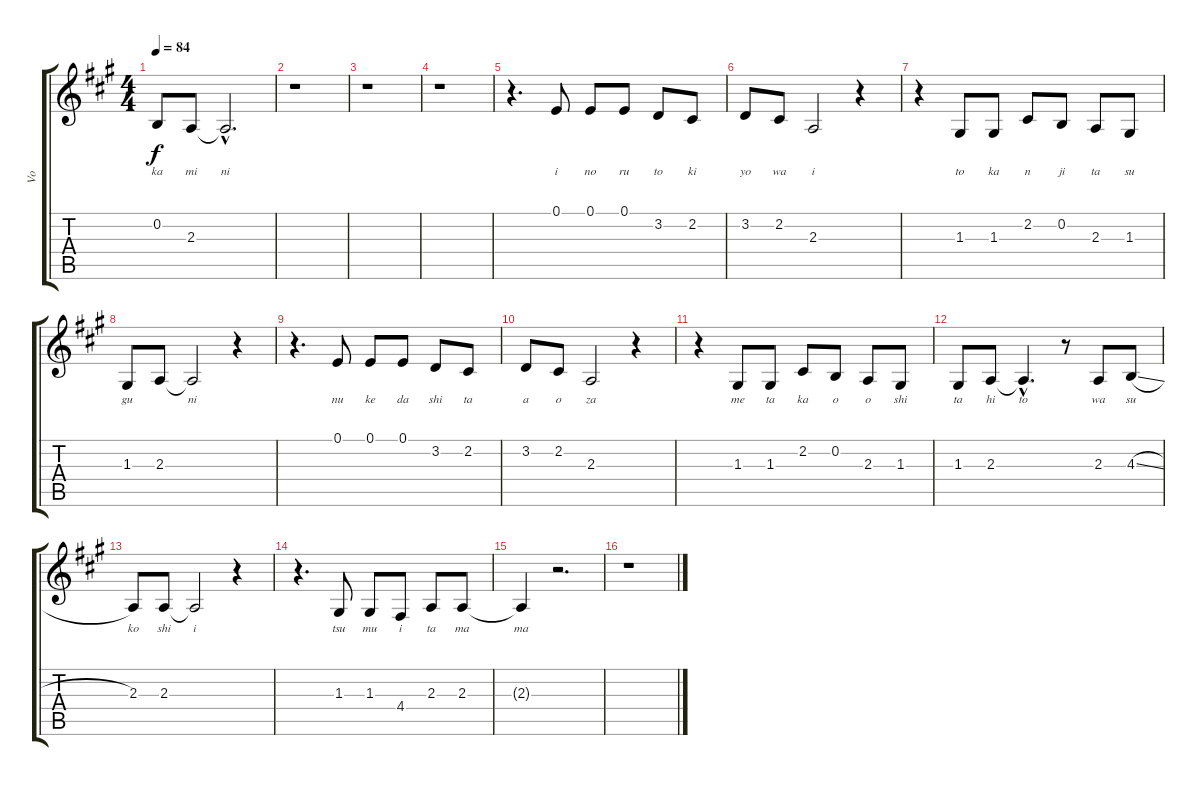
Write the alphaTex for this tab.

\track ("Vo" "Vo") {instrument flute}
\staff {score tabs}
\tuning (E4 B3 G3 D3 A2 E2) {hide}
\ts (4 4)
\tempo 84
\clef g2
\ks a
0.2.8{lyrics (0 "ka") lyrics (1 "") lyrics (2 "") lyrics (3 "") lyrics (4 "") dy f} 2.3.8{lyrics (0 "mi") lyrics (1 "") lyrics (2 "") lyrics (3 "") lyrics (4 "")} 2.3{hac t}.2{d lyrics (0 "ni") lyrics (1 "") lyrics (2 "") lyrics (3 "") lyrics (4 "")} |
r.1 |
r.1 |
r.1 |
r.4{d} 0.1.8{lyrics (0 "i") lyrics (1 "") lyrics (2 "") lyrics (3 "") lyrics (4 "")} 0.1.8{lyrics (0 "no") lyrics (1 "") lyrics (2 "") lyrics (3 "") lyrics (4 "")} 0.1.8{lyrics (0 "ru") lyrics (1 "") lyrics (2 "") lyrics (3 "") lyrics (4 "")} 3.2.8{lyrics (0 "to") lyrics (1 "") lyrics (2 "") lyrics (3 "") lyrics (4 "")} 2.2.8{lyrics (0 "ki") lyrics (1 "") lyrics (2 "") lyrics (3 "") lyrics (4 "")} |
3.2.8{lyrics (0 "yo") lyrics (1 "") lyrics (2 "") lyrics (3 "") lyrics (4 "")} 2.2.8{lyrics (0 "wa") lyrics (1 "") lyrics (2 "") lyrics (3 "") lyrics (4 "")} 2.3.2{lyrics (0 "i") lyrics (1 "") lyrics (2 "") lyrics (3 "") lyrics (4 "")} r.4 |
r.4 1.3.8{lyrics (0 "to") lyrics (1 "") lyrics (2 "") lyrics (3 "") lyrics (4 "")} 1.3.8{lyrics (0 "ka") lyrics (1 "") lyrics (2 "") lyrics (3 "") lyrics (4 "")} 2.2.8{lyrics (0 "n") lyrics (1 "") lyrics (2 "") lyrics (3 "") lyrics (4 "")} 0.2.8{lyrics (0 "ji") lyrics (1 "") lyrics (2 "") lyrics (3 "") lyrics (4 "")} 2.3.8{lyrics (0 "ta") lyrics (1 "") lyrics (2 "") lyrics (3 "") lyrics (4 "")} 1.3.8{lyrics (0 "su") lyrics (1 "") lyrics (2 "") lyrics (3 "") lyrics (4 "")} |
1.3.8{lyrics (0 "gu") lyrics (1 "") lyrics (2 "") lyrics (3 "") lyrics (4 "")} 2.3.8{lyrics (0 "") lyrics (1 "") lyrics (2 "") lyrics (3 "") lyrics (4 "")} 2.3{t}.2{lyrics (0 "ni") lyrics (1 "") lyrics (2 "") lyrics (3 "") lyrics (4 "")} r.4 |
r.4{d} 0.1.8{lyrics (0 "nu") lyrics (1 "") lyrics (2 "") lyrics (3 "") lyrics (4 "")} 0.1.8{lyrics (0 "ke") lyrics (1 "") lyrics (2 "") lyrics (3 "") lyrics (4 "")} 0.1.8{lyrics (0 "da") lyrics (1 "") lyrics (2 "") lyrics (3 "") lyrics (4 "")} 3.2.8{lyrics (0 "shi") lyrics (1 "") lyrics (2 "") lyrics (3 "") lyrics (4 "")} 2.2.8{lyrics (0 "ta") lyrics (1 "") lyrics (2 "") lyrics (3 "") lyrics (4 "")} |
3.2.8{lyrics (0 "a") lyrics (1 "") lyrics (2 "") lyrics (3 "") lyrics (4 "")} 2.2.8{lyrics (0 "o") lyrics (1 "") lyrics (2 "") lyrics (3 "") lyrics (4 "")} 2.3.2{lyrics (0 "za") lyrics (1 "") lyrics (2 "") lyrics (3 "") lyrics (4 "")} r.4 |
r.4 1.3.8{lyrics (0 "me") lyrics (1 "") lyrics (2 "") lyrics (3 "") lyrics (4 "")} 1.3.8{lyrics (0 "ta") lyrics (1 "") lyrics (2 "") lyrics (3 "") lyrics (4 "")} 2.2.8{lyrics (0 "ka") lyrics (1 "") lyrics (2 "") lyrics (3 "") lyrics (4 "")} 0.2.8{lyrics (0 "o") lyrics (1 "") lyrics (2 "") lyrics (3 "") lyrics (4 "")} 2.3.8{lyrics (0 "o") lyrics (1 "") lyrics (2 "") lyrics (3 "") lyrics (4 "")} 1.3.8{lyrics (0 "shi") lyrics (1 "") lyrics (2 "") lyrics (3 "") lyrics (4 "")} |
1.3.8{lyrics (0 "ta") lyrics (1 "") lyrics (2 "") lyrics (3 "") lyrics (4 "")} 2.3.8{lyrics (0 "hi") lyrics (1 "") lyrics (2 "") lyrics (3 "") lyrics (4 "")} 2.3{hac t}.4{d lyrics (0 "to") lyrics (1 "") lyrics (2 "") lyrics (3 "") lyrics (4 "")} r.8 2.3.8{lyrics (0 "wa") lyrics (1 "") lyrics (2 "") lyrics (3 "") lyrics (4 "")} 4.3{sl}.8{lyrics (0 "su") lyrics (1 "") lyrics (2 "") lyrics (3 "") lyrics (4 "")} |
2.3.8{lyrics (0 "ko") lyrics (1 "") lyrics (2 "") lyrics (3 "") lyrics (4 "")} 2.3.8{lyrics (0 "shi") lyrics (1 "") lyrics (2 "") lyrics (3 "") lyrics (4 "")} 2.3{t}.2{lyrics (0 "i") lyrics (1 "") lyrics (2 "") lyrics (3 "") lyrics (4 "")} r.4 |
r.4{d} 1.3.8{lyrics (0 "tsu") lyrics (1 "") lyrics (2 "") lyrics (3 "") lyrics (4 "")} 1.3.8{lyrics (0 "mu") lyrics (1 "") lyrics (2 "") lyrics (3 "") lyrics (4 "")} 4.4.8{lyrics (0 "i") lyrics (1 "") lyrics (2 "") lyrics (3 "") lyrics (4 "")} 2.3.8{lyrics (0 "ta") lyrics (1 "") lyrics (2 "") lyrics (3 "") lyrics (4 "")} 2.3.8{lyrics (0 "ma") lyrics (1 "") lyrics (2 "") lyrics (3 "") lyrics (4 "")} |
2.3{t}.4{lyrics (0 "ma") lyrics (1 "") lyrics (2 "") lyrics (3 "") lyrics (4 "")} r.2{d} |
r.1
